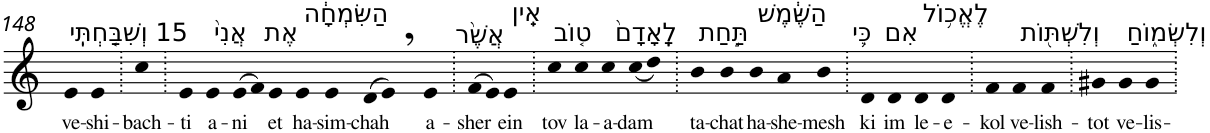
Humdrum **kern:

**kern	**text
*part1	*part1
*staff1	*staff1
*I"Piano	*
*I'Pno	*
!!LO:PB:g=z
*clefG2	*
*k[]	*
=148	=148
!LO:TX:a:t=15 וְשִׁבַּ֤חְתִּֽי	!
!	!LO:LY:b
4e	ve-
!	!LO:LY:b
4e	-shi-
=149.	=149.
!	!LO:LY:b
4cc	-bach-
=150.	=150.
!	!LO:LY:b
4e	-ti
!LO:TX:a:t=אֲנִי֙	!
!	!LO:LY:b
4e	a-
!	!LO:LY:b
(>8e	-ni
8f)	.
!LO:TX:a:t=אֶת	!
!	!LO:LY:b
4e	et
!LO:TX:a:t=הַשִּׂמְחָ֔ה	!
!	!LO:LY:b
4e	ha-
!	!LO:LY:b
4e	-sim-
!	!LO:LY:b
(>8d	-chah
8e,)	.
!LO:TX:a:t=אֲשֶׁ֨ר	!
!	!LO:LY:b
4e	a-
=151.	=151.
!	!LO:LY:b
(>8f	-sher
8e)	.
!LO:TX:a:t=אֵֽין	!
!	!LO:LY:b
4e	ein
=152.	=152.
!LO:TX:a:t=ט֤וֹב	!
!	!LO:LY:b
4cc	tov
!LO:TX:a:t=לָֽאָדָם֙	!
!	!LO:LY:b
4cc	la-
!	!LO:LY:b
4cc	-a-
!	!LO:LY:b
(<8cc	-dam
8dd)	.
=153.	=153.
!LO:TX:a:t=תַּ֣חַת	!
!	!LO:LY:b
4b	ta-
!	!LO:LY:b
4b	-chat
!LO:TX:a:t=הַשֶּׁ֔מֶשׁ	!
!	!LO:LY:b
4b	ha-
!	!LO:LY:b
4a	-she-
!	!LO:LY:b
4b	-mesh
=154.	=154.
!LO:TX:a:t=כִּ֛י	!
!	!LO:LY:b
4d	ki
!LO:TX:a:t=אִם	!
!	!LO:LY:b
4d	im
!LO:TX:a:t=לֶאֱכ֥וֹל	!
!	!LO:LY:b
4d	le-
!	!LO:LY:b
4d	-e-
=155.	=155.
!	!LO:LY:b
4f	-kol
!LO:TX:a:t=וְלִשְׁתּ֖וֹת	!
!	!LO:LY:b
4f	ve-
!	!LO:LY:b
4f	-lish-
=156.	=156.
!	!LO:LY:b
4g#X	-tot
!LO:TX:a:t=וְלִשְׂמ֑וֹחַ	!
!	!LO:LY:b
4g#	ve-
!	!LO:LY:b
4g#	-lis-
=.	=.
*-	*-
